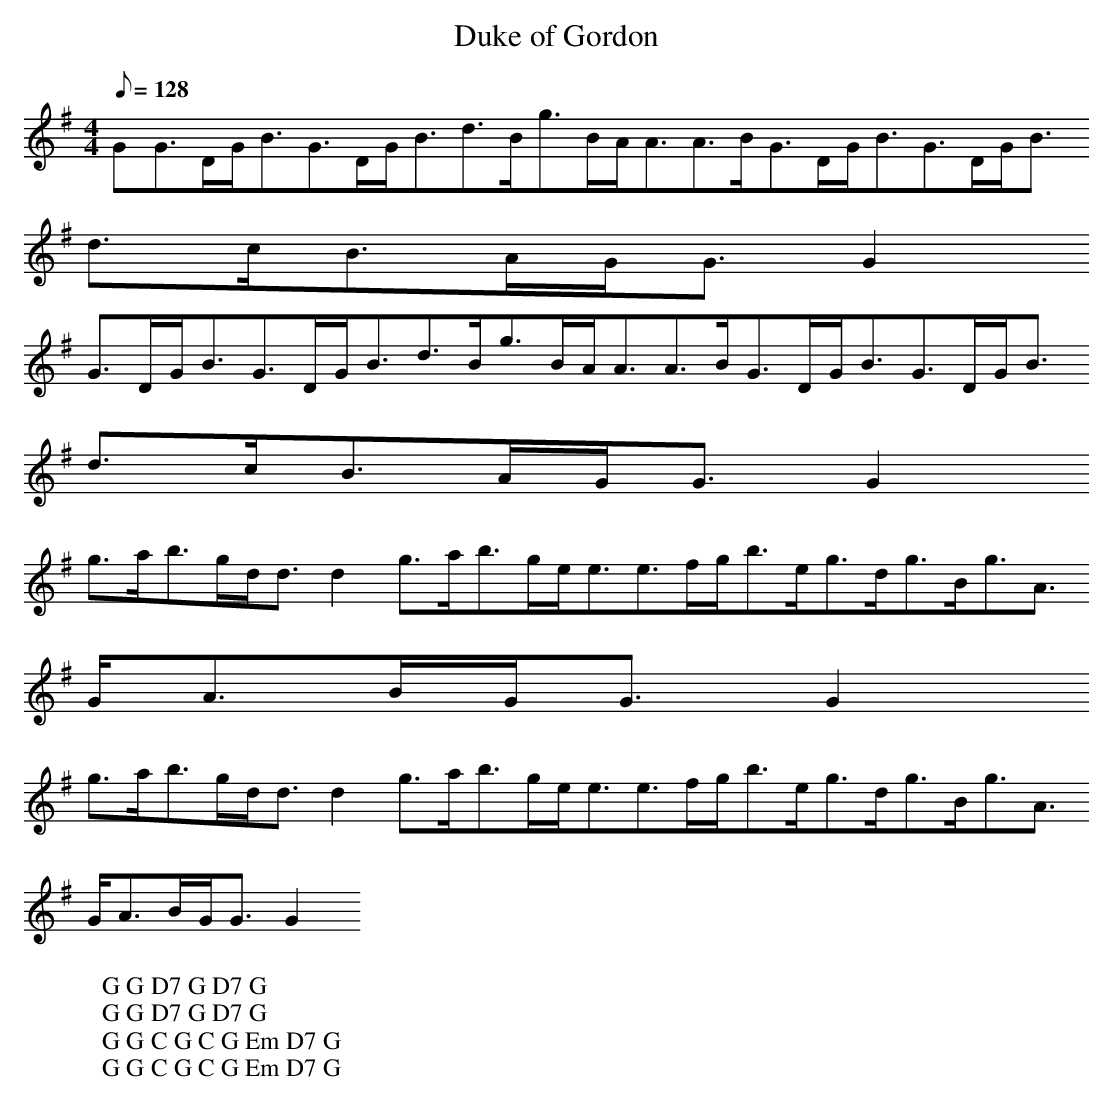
X:1
T:Duke of Gordon
M:4/4
L:1/8
Q:128
K:G
GG3/2D/G/B3/2G3/2D/G/B3/2d3/2B/g3/2B/A/A3/2A3/2B/G3/2D/G/B3/2G3/2D/G/B3/
2d3/2c/B3/2A/G/G3/2G2
W:G G D7 G D7 G
G3/2D/G/B3/2G3/2D/G/B3/2d3/2B/g3/2B/A/A3/2A3/2B/G3/2D/G/B3/2G3/2D/G/B3/2
d3/2c/B3/2A/G/G3/2G2
W:G G D7 G D7 G
g3/2a/b3/2g/d/d3/2d2g3/2a/b3/2g/e/e3/2e3/2f/g/b3/2e/g3/2d/g3/2B/g3/2A3/2
G/A3/2B/G/G3/2G2
W:G G C G C G Em D7 G
g3/2a/b3/2g/d/d3/2d2g3/2a/b3/2g/e/e3/2e3/2f/g/b3/2e/g3/2d/g3/2B/g3/2A3/2
G/A3/2B/G/G3/2G2
W:G G C G C G Em D7 G
